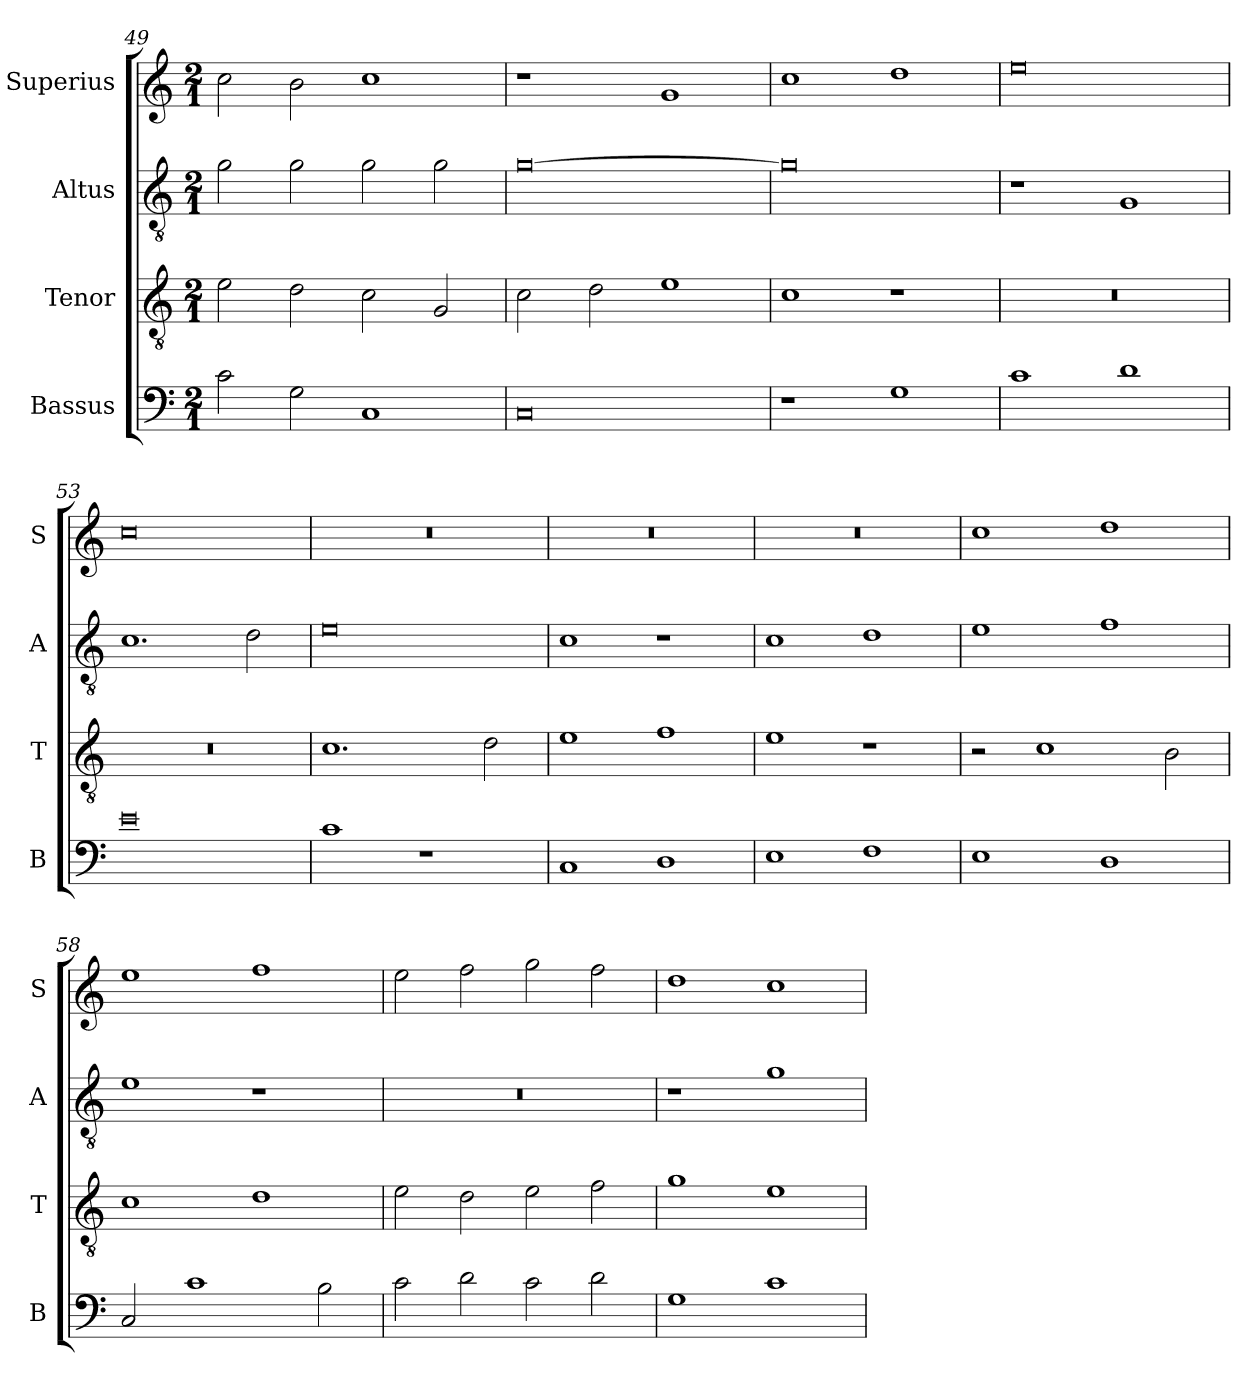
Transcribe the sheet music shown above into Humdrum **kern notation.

**kern	**kern	**kern	**kern
*part4	*part3	*part2	*part1
*staff4	*staff3	*staff2	*staff1
*I"Bassus	*I"Tenor	*I"Altus	*I"Superius
*I'B	*I'T	*I'A	*I'S
*clefF4	*clefGv2	*clefGv2	*clefG2
*k[]	*k[]	*k[]	*k[]
*M2/1	*M2/1	*M2/1	*M2/1
=49	=49	=49	=49
2c	2e	2g	2cc
2G	2d	2g	2b
1C	2c	2g	1cc
.	2G	2g	.
=50	=50	=50	=50
0C	2c	[0g	1r
.	2d	.	.
.	1e	.	1g
=51	=51	=51	=51
1r	1c	0g]	1cc
1G	1r	.	1dd
=52	=52	=52	=52
1c	0r	1r	0ee
1d	.	1G	.
=53	=53	=53	=53
0e	0r	1.c	0cc
.	.	2d	.
=54	=54	=54	=54
1c	1.c	0e	0r
1r	.	.	.
.	2d	.	.
=55	=55	=55	=55
1C	1e	1c	0r
1D	1f	1r	.
=56	=56	=56	=56
1E	1e	1c	0r
1F	1r	1d	.
=57	=57	=57	=57
1E	2r	1e	1cc
.	1c	.	.
1D	.	1f	1dd
.	2B	.	.
=58	=58	=58	=58
2C	1c	1e	1ee
1c	.	.	.
.	1d	1r	1ff
2B	.	.	.
=59	=59	=59	=59
2c	2e	0r	2ee
2d	2d	.	2ff
2c	2e	.	2gg
2d	2f	.	2ff
=60	=60	=60	=60
1G	1g	1r	1dd
1c	1e	1g	1cc
=	=	=	=
*-	*-	*-	*-
